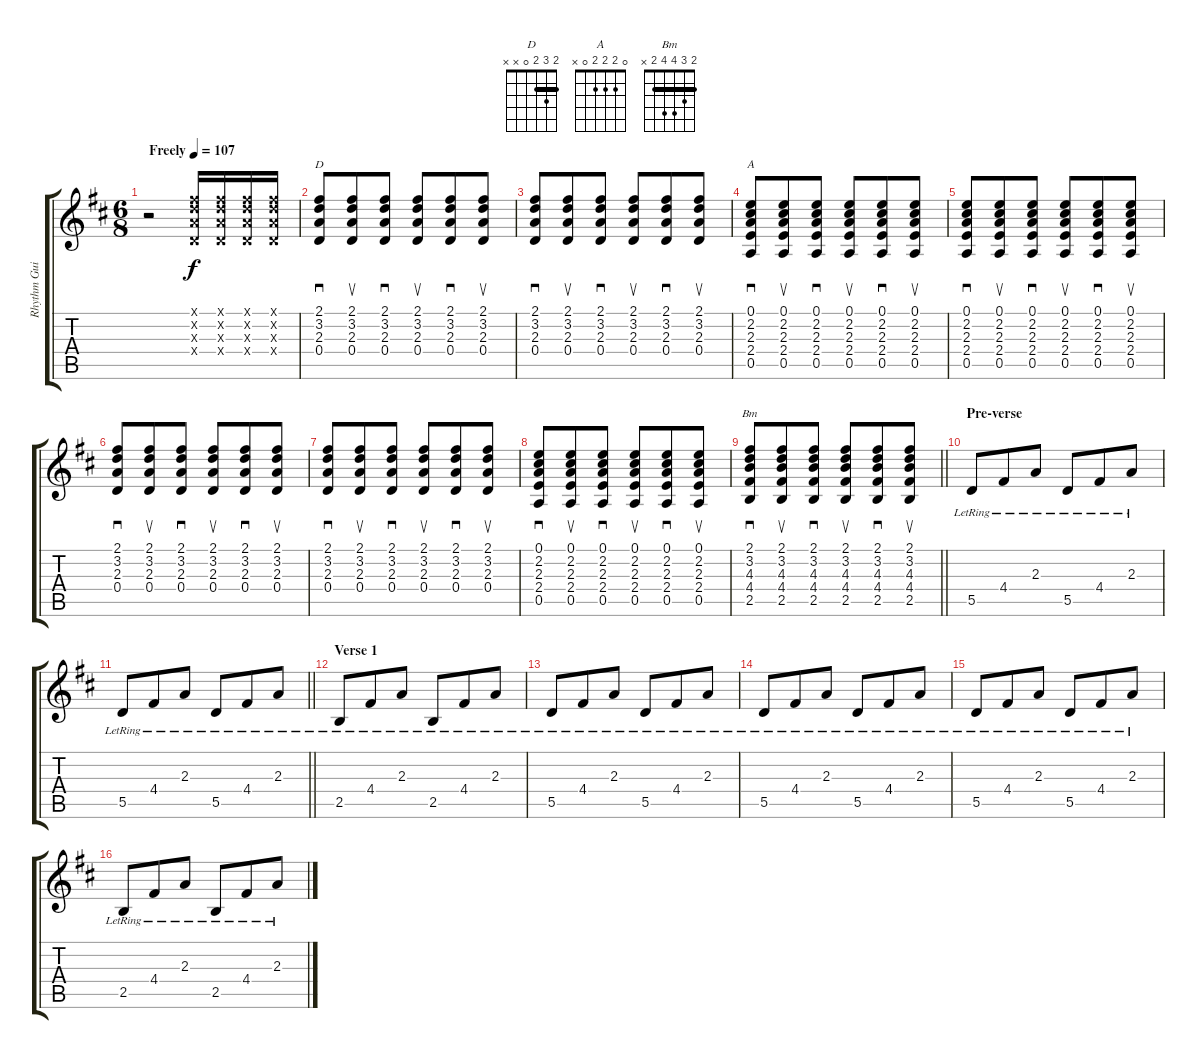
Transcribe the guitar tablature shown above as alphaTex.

\track ("Rhythm Guitar" "Rhythm Gui") {instrument distortionguitar}
\staff {score tabs}
\tuning (E4 B3 G3 D3 A2 E2) {hide}
\chord ("D" 2 3 2 0 x x) {barre 2}
\chord ("A" 0 2 2 2 0 x)
\chord ("Bm" 2 3 4 4 2 x) {barre 2}
\ts (6 8)
\tempo (107 "Freely")
\clef g2
\ks d
r.2{dy f instrument distortionguitar} (2.1{x} 3.2{x} 2.3{x} 0.4{x}).16 (2.1{x} 3.2{x} 2.3{x} 0.4{x}).16 (2.1{x} 3.2{x} 2.3{x} 0.4{x}).16 (2.1{x} 3.2{x} 2.3{x} 0.4{x}).16 |
(2.1 3.2 2.3 0.4).8{sd ch "D"} (2.1 3.2 2.3 0.4).8{su} (2.1 3.2 2.3 0.4).8{sd} (2.1 3.2 2.3 0.4).8{su} (2.1 3.2 2.3 0.4).8{sd} (2.1 3.2 2.3 0.4).8{su} |
(2.1 3.2 2.3 0.4).8{sd} (2.1 3.2 2.3 0.4).8{su} (2.1 3.2 2.3 0.4).8{sd} (2.1 3.2 2.3 0.4).8{su} (2.1 3.2 2.3 0.4).8{sd} (2.1 3.2 2.3 0.4).8{su} |
(0.1 2.2 2.3 2.4 0.5).8{sd ch "A"} (0.1 2.2 2.3 2.4 0.5).8{su} (0.1 2.2 2.3 2.4 0.5).8{sd} (0.1 2.2 2.3 2.4 0.5).8{su} (0.1 2.2 2.3 2.4 0.5).8{sd} (0.1 2.2 2.3 2.4 0.5).8{su} |
(0.1 2.2 2.3 2.4 0.5).8{sd} (0.1 2.2 2.3 2.4 0.5).8{su} (0.1 2.2 2.3 2.4 0.5).8{sd} (0.1 2.2 2.3 2.4 0.5).8{su} (0.1 2.2 2.3 2.4 0.5).8{sd} (0.1 2.2 2.3 2.4 0.5).8{su} |
(2.1 3.2 2.3 0.4).8{sd} (2.1 3.2 2.3 0.4).8{su} (2.1 3.2 2.3 0.4).8{sd} (2.1 3.2 2.3 0.4).8{su} (2.1 3.2 2.3 0.4).8{sd} (2.1 3.2 2.3 0.4).8{su} |
(2.1 3.2 2.3 0.4).8{sd} (2.1 3.2 2.3 0.4).8{su} (2.1 3.2 2.3 0.4).8{sd} (2.1 3.2 2.3 0.4).8{su} (2.1 3.2 2.3 0.4).8{sd} (2.1 3.2 2.3 0.4).8{su} |
(0.1 2.2 2.3 2.4 0.5).8{sd} (0.1 2.2 2.3 2.4 0.5).8{su} (0.1 2.2 2.3 2.4 0.5).8{sd} (0.1 2.2 2.3 2.4 0.5).8{su} (0.1 2.2 2.3 2.4 0.5).8{sd} (0.1 2.2 2.3 2.4 0.5).8{su} |
\barLineRight lightlight
(2.1 3.2 4.3 4.4 2.5).8{sd ch "Bm"} (2.1 3.2 4.3 4.4 2.5).8{su} (2.1 3.2 4.3 4.4 2.5).8{sd} (2.1 3.2 4.3 4.4 2.5).8{su} (2.1 3.2 4.3 4.4 2.5).8{sd} (2.1 3.2 4.3 4.4 2.5).8{su} |
\section ("" "Pre-verse")
5.5{lr}.8{volume 16 instrument distortionguitar} 4.4{lr}.8 2.3{lr}.8 5.5{lr}.8 4.4{lr}.8 2.3{lr}.8 |
\barLineRight lightlight
5.5{lr}.8 4.4{lr}.8 2.3{lr}.8 5.5{lr}.8 4.4{lr}.8 2.3{lr}.8 |
\section ("" "Verse 1")
2.5{lr}.8 4.4{lr}.8 2.3{lr}.8 2.5{lr}.8 4.4{lr}.8 2.3{lr}.8 |
5.5{lr}.8 4.4{lr}.8 2.3{lr}.8 5.5{lr}.8 4.4{lr}.8 2.3{lr}.8 |
5.5{lr}.8 4.4{lr}.8 2.3{lr}.8 5.5{lr}.8 4.4{lr}.8 2.3{lr}.8 |
5.5{lr}.8 4.4{lr}.8 2.3{lr}.8 5.5{lr}.8 4.4{lr}.8 2.3{lr}.8 |
2.5{lr}.8 4.4{lr}.8 2.3{lr}.8 2.5{lr}.8 4.4{lr}.8 2.3{lr}.8
